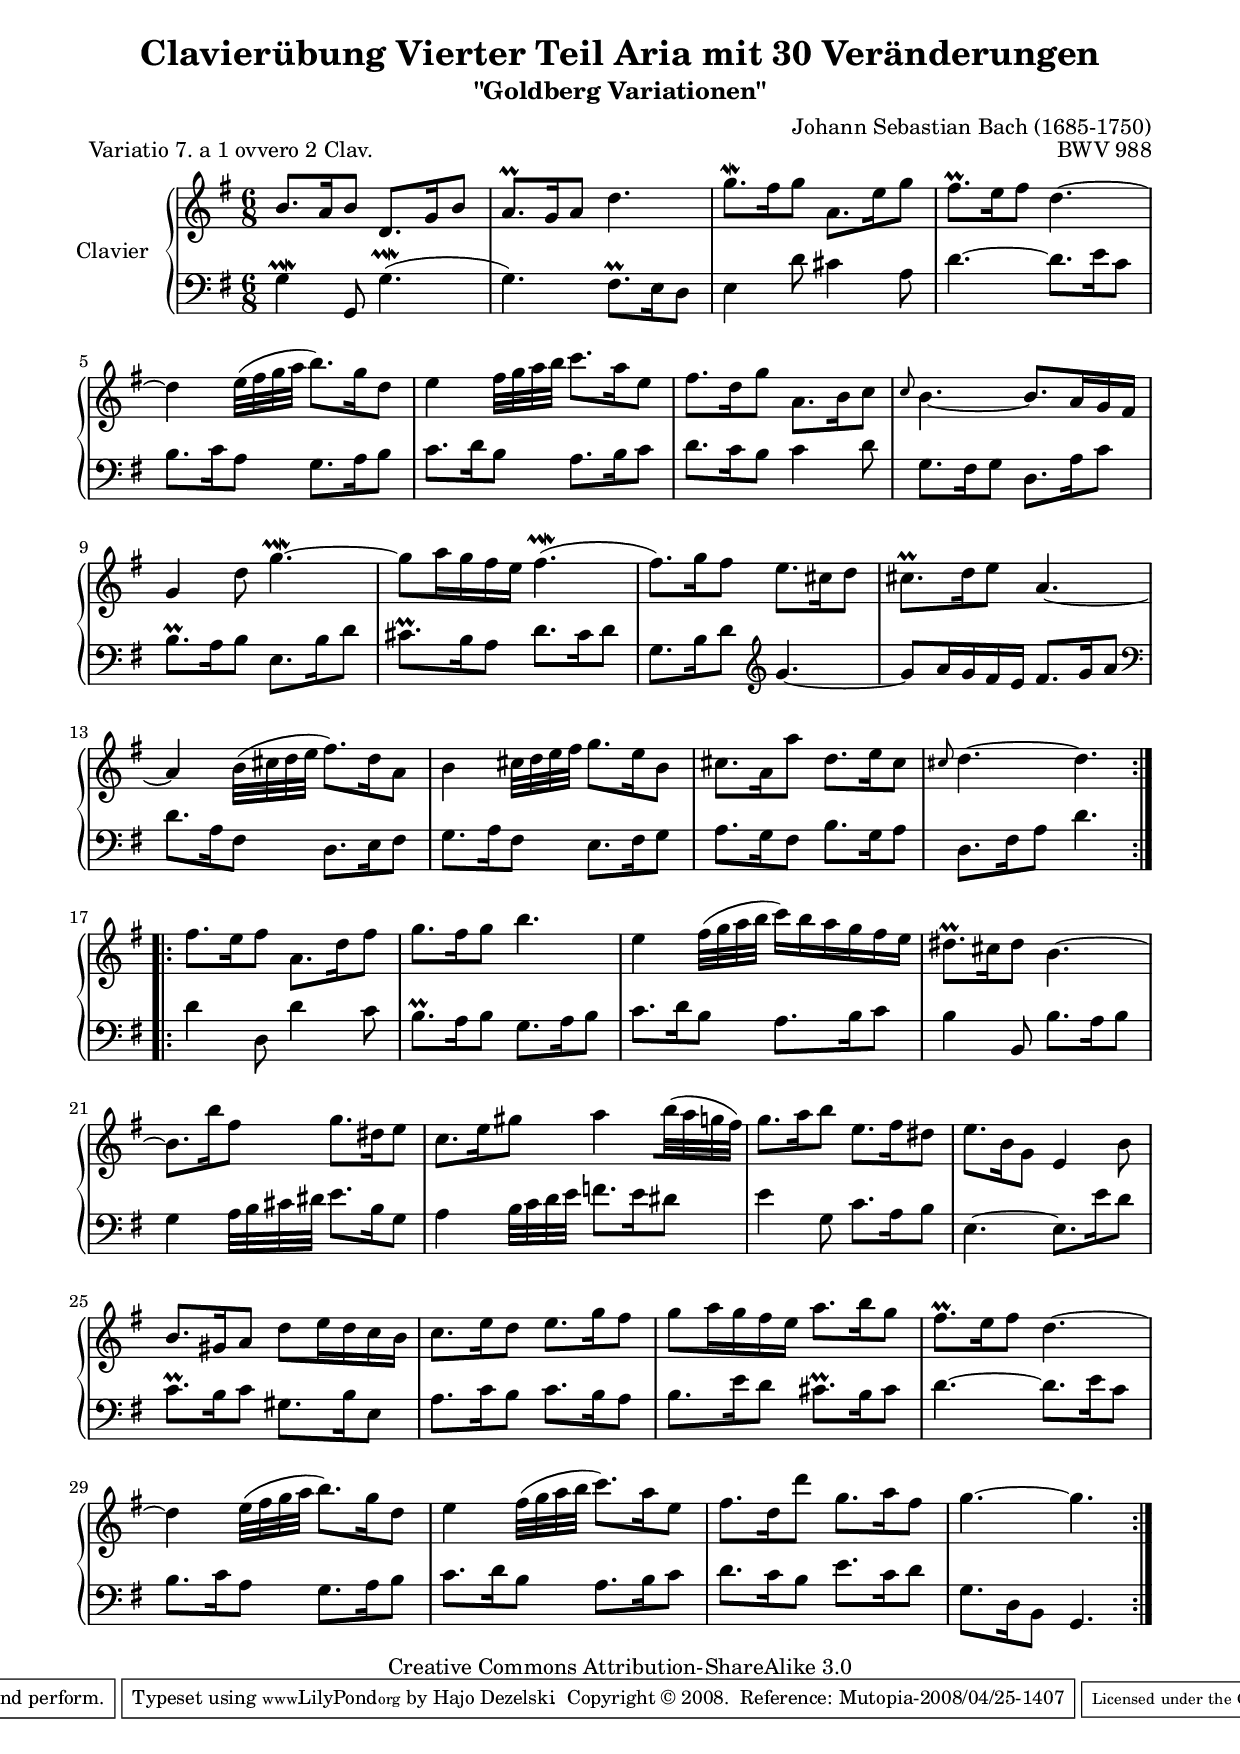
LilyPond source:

\version "2.11.44"

\paper {
    page-top-space = #0.0
    %indent = 0.0
    line-width = 18.0\cm
    ragged-bottom = ##f
    ragged-last-bottom = ##f
}

% #(set-default-paper-size "a4")

#(set-global-staff-size 19)

\header {
        title = "Clavierübung Vierter Teil Aria mit 30 Veränderungen"
        subtitle = "\"Goldberg Variationen\""
        piece = "Variatio 7. a 1 ovvero 2 Clav."
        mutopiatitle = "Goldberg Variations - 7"
        composer = "Johann Sebastian Bach (1685-1750)"
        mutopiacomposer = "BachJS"
        opus = "BWV 988"
        date = "1741"
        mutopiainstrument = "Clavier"
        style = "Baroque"
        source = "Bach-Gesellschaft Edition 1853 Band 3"
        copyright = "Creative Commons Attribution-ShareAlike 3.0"
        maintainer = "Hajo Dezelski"
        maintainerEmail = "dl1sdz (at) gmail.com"
	
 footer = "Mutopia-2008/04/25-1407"
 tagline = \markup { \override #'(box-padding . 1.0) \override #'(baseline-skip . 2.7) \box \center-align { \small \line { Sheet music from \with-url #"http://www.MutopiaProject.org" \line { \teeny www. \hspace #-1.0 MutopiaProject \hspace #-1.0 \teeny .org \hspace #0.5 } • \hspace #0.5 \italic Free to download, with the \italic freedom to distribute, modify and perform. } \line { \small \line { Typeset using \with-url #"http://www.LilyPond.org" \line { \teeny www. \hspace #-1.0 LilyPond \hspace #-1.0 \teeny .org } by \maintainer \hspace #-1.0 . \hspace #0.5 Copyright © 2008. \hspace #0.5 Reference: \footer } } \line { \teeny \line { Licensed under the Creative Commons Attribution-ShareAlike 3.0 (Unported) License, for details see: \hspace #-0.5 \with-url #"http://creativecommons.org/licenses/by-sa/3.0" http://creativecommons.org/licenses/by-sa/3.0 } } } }
}


soprano =   \relative b' {
    \repeat volta 2 { %begin repeated section
    b8. [ a16 b8 ] d,8. [ g16 b8 ] | % 1
    a8. \prall [ g16 a8 ] d4. | % 2
    g8. \mordent [ fis16 g8 ] a,8. [ e'16 g8 ] | % 3
    fis8. \prall [ e16 fis8 ] d4. ~ | % 4
    d4 e32 ([ fis g a ] b8. ) [ g16 d8 ] | % 5
    e4 fis32 [ g a b ] c8. [ a16 e8 ] | % 6
    fis8. [ d16 g8 ] a,8. [ b16 c8 ] | % 7
    \grace c8 b4. ~ b8. [ a16 g fis ] | % 8
    g4 d'8 g4. ~ \prallmordent | % 9
    g8 [ a16 g fis e ] fis4. ( \prallmordent | % 10
    fis8. ) [ g16 fis8 ] e8. [ cis16 d8 ] | % 11
    cis8. \prall [ d16 e8 ] a,4. ~ | % 12
    a4 b32 ( [ cis d e ] fis8. ) [ d16 a8 ] | % 13
    b4 cis32 [ d e fis ] g8. [ e16 b8 ] | % 14
    cis8. [ a16 a'8 ] d,8. [ e16 cis8 ] | % 15
    \grace cis d4. ~ d4. | % 16
    } %end of repeated section
  
    \repeat volta 2 { %begin repeated section
    fis8. [ e16 fis8 ] a,8. [ d16 fis8 ] | % 17
    g8. [ fis16 g8 ] b4. | % 18
    e,4 fis32 ( [ g a b ] c16 ) [ b a g fis e ] | % 19
    dis8. \prall [ cis16 dis8 ] b4. ~  | % 20
    b8. [ b'16 fis8 ] g8. [ dis16 e8 ] | % 21
    c8. [ e16 gis8 ] a4 [ b32 ( a  g fis  ) ]  | % 22
    g8. [ a16 b8 ] e,8. [ fis16 dis8 ] | % 23
    e8. [ b16 g8 ] e4 b'8 | % 24
    b8. [ gis16 a8 ] d8 [ e16 d c b ] | % 25
    c8. [ e16 d8 ] e8. [ g16 fis8 ] | % 26
    g8 [ a16 g fis e ] a8. [ b16 g8 ] | % 27
    fis8. \prall [ e16 fis8 ] d4. ~ | % 28
    d4 e32 ( [ fis g a ] b8.) [ g16 d8 ] | % 29
    e4 fis32 ( [ g a b ] c8. ) [ a16 e8 ] | % 30
    fis8. [ d16 d'8 ] g,8. [ a16 fis8 ] | % 31
    g4. ~ g4. | % 32
    } %end repeated section
}


%%
%% Bass Clef
%% 

bass = \relative g {
	\repeat volta 2 { %begin repeated section
    g4 \prallmordent g,8 g'4. ( \prallmordent | % 1
    g4. ) fis8. \prall [ e16 d8 ] | % 2
    e4 d'8 cis4 a8 | % 3
    d4. ~ d8. [ e16 c8 ] | % 4
    b8. [ c16 a8 ] g8. [ a16 b8 ] | % 5
    c8. [ d16 b8 ] a8. [ b16 c8 ] | % 6
    d8. [ c16 b8 ] c4 d8 | % 7
    g,8. [ fis16 g8 ] d8. [ a'16 c8 ] | % 8
    b8. \prall [ a16 b8 ] e,8. [ b'16 d8 ] | % 9
    cis8. \prall [ b16 a8 ] d8. [ cis16 d8 ] | % 10
    g,8. [ b16 d8 ] \clef "treble" g4. ~ | % 11
    g8 [ a16 g fis e ] fis8. [ g16 a8 ] \clef "bass" | % 12
    d,8. [ a16 fis8 ] d8. [ e16 fis8 ] | % 13
    g8. [ a16 fis8 ] e8. [ fis16 g8 ] | % 14
    a8. [ g16 fis8 ] b8. [ g16 a8 ] | % 15
    d,8. [ fis16 a8 ] d4. | % 16
 
    } %end of repeated section
  
    \repeat volta 2 { %begin repeated section
    d4 d,8 d'4 c8 | % 17
    b8. \prall [ a16 b8 ] g8. [ a16 b8 ] | % 18
    c8. [ d16 b8 ] a8. [ b16 c8 ] | % 19
    b4 b,8 b'8. [ a16 b8 ] | % 20
    g4 a32 [ b cis dis ] e8. [ b16 g8 ] | % 21
    a4 b32 [ c d e ] f8. [ e16 dis8 ] | % 22
    e4 g,8 c8. [ a16 b8 ] | % 23
    e,4. ~ e8. [ e'16 d8 ] | % 24
    c8. \prall [ b16 c8 ] gis8. [ b16 e,8 ] | % 25
    a8. [ c16 b8 ] c8. [ b16 a8 ] | % 26
    b8. [ e16 d8 ] cis8. \prall [ b16 cis8 ] | % 27
    d4. ~ d8. [ e16 c8 ] | % 28
    b8. [ c16 a8 ] g8. [ a16 b8 ] | % 29
    c8. [ d16 b8 ] a8. [ b16 c8 ] | % 30
    d8. [ c16 b8 ] e8. [ c16 d8 ] | % 31
    g,8. [ d16 b8 ] g4. | % 32
    } %end repeated section
}


%% Merge score - Piano staff

\score {
    \context PianoStaff <<
        \set PianoStaff.instrumentName = "Clavier  "
        \set PianoStaff.midiInstrument = "harpsichord"
        \new Staff = "upper" { \clef treble \key g \major \time 6/8 \soprano  }
        \new Staff = "lower"  { \clef bass \key g \major \time 6/8 \bass }
    >>
    \layout{  }
    \midi { }

}
